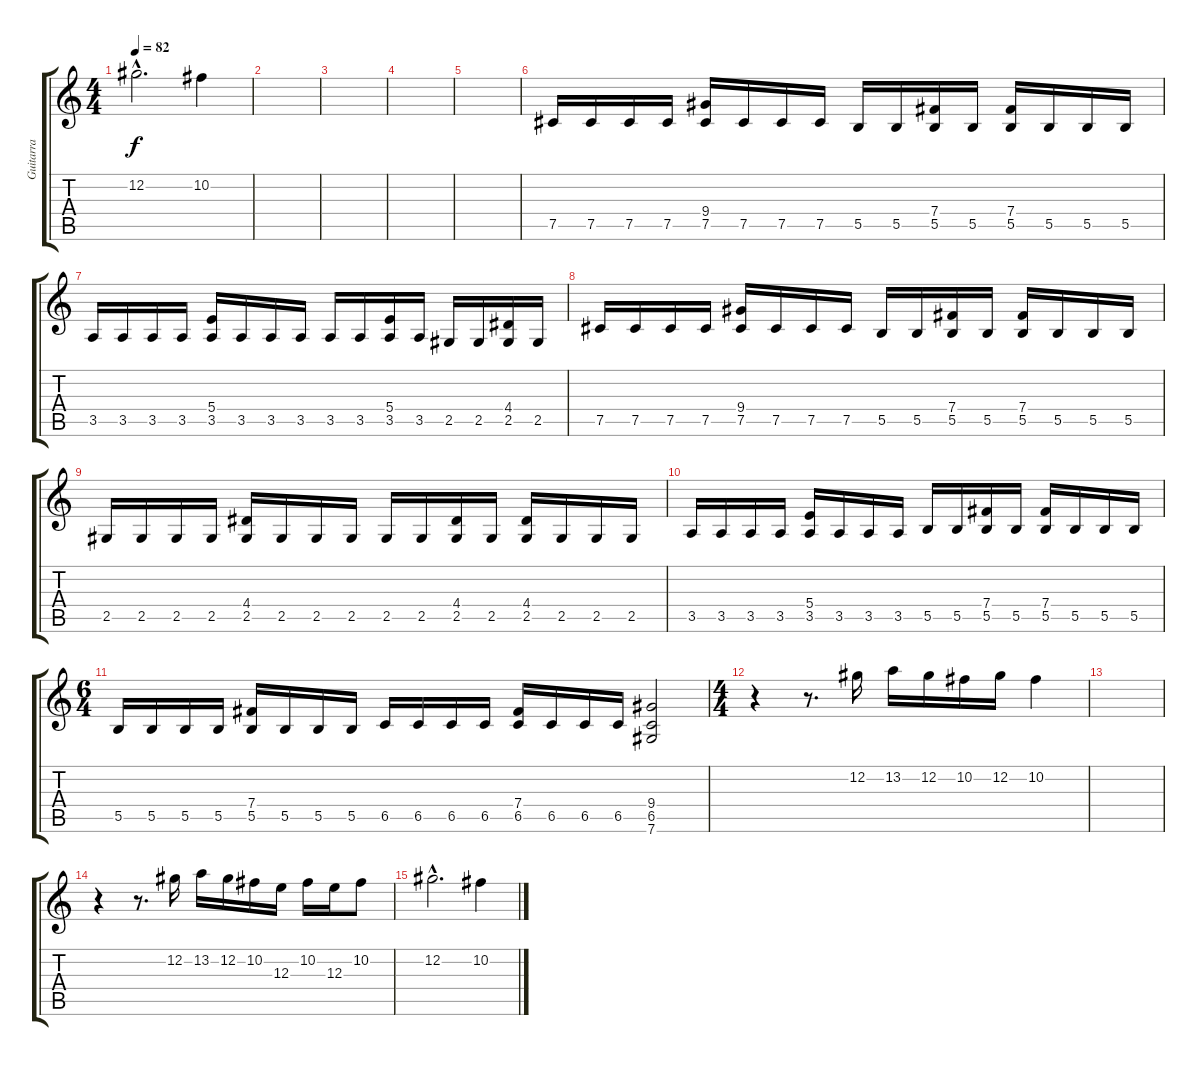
\track ("Guitarra" "Guitarra") {instrument distortionguitar}
\staff {score tabs}
\tuning (Db4 Ab3 E3 B2 Gb2 Db2) {hide}
\ts (4 4)
\tempo 82
\clef g2
\ks c
12.2{hac}.2{d dy f} 10.2.4 |
|
|
|
|
7.5.16 7.5.16 7.5.16 7.5.16 (9.4 7.5).16 7.5.16 7.5.16 7.5.16 5.5.16 5.5.16 (7.4 5.5).16 5.5.16 (7.4 5.5).16 5.5.16 5.5.16 5.5.16 |
3.5.16 3.5.16 3.5.16 3.5.16 (5.4 3.5).16 3.5.16 3.5.16 3.5.16 3.5.16 3.5.16 (5.4 3.5).16 3.5.16 2.5.16 2.5.16 (4.4 2.5).16 2.5.16 |
7.5.16 7.5.16 7.5.16 7.5.16 (9.4 7.5).16 7.5.16 7.5.16 7.5.16 5.5.16 5.5.16 (7.4 5.5).16 5.5.16 (7.4 5.5).16 5.5.16 5.5.16 5.5.16 |
2.5.16 2.5.16 2.5.16 2.5.16 (4.4 2.5).16 2.5.16 2.5.16 2.5.16 2.5.16 2.5.16 (4.4 2.5).16 2.5.16 (4.4 2.5).16 2.5.16 2.5.16 2.5.16 |
3.5.16 3.5.16 3.5.16 3.5.16 (5.4 3.5).16 3.5.16 3.5.16 3.5.16 5.5.16 5.5.16 (7.4 5.5).16 5.5.16 (7.4 5.5).16 5.5.16 5.5.16 5.5.16 |
\ts (6 4)
5.5.16 5.5.16 5.5.16 5.5.16 (7.4 5.5).16 5.5.16 5.5.16 5.5.16 6.5.16 6.5.16 6.5.16 6.5.16 (7.4 6.5).16 6.5.16 6.5.16 6.5.16 (9.4 6.5 7.6).2 |
\ts (4 4)
r.4 r.8{d} 12.2.16 13.2.16 12.2.16 10.2.16 12.2.16 10.2.4 |
|
r.4 r.8{d} 12.2.16 13.2.16 12.2.16 10.2.16 12.3.16 10.2.16 12.3.16 10.2.8 |
12.2{hac}.2{d} 10.2.4
